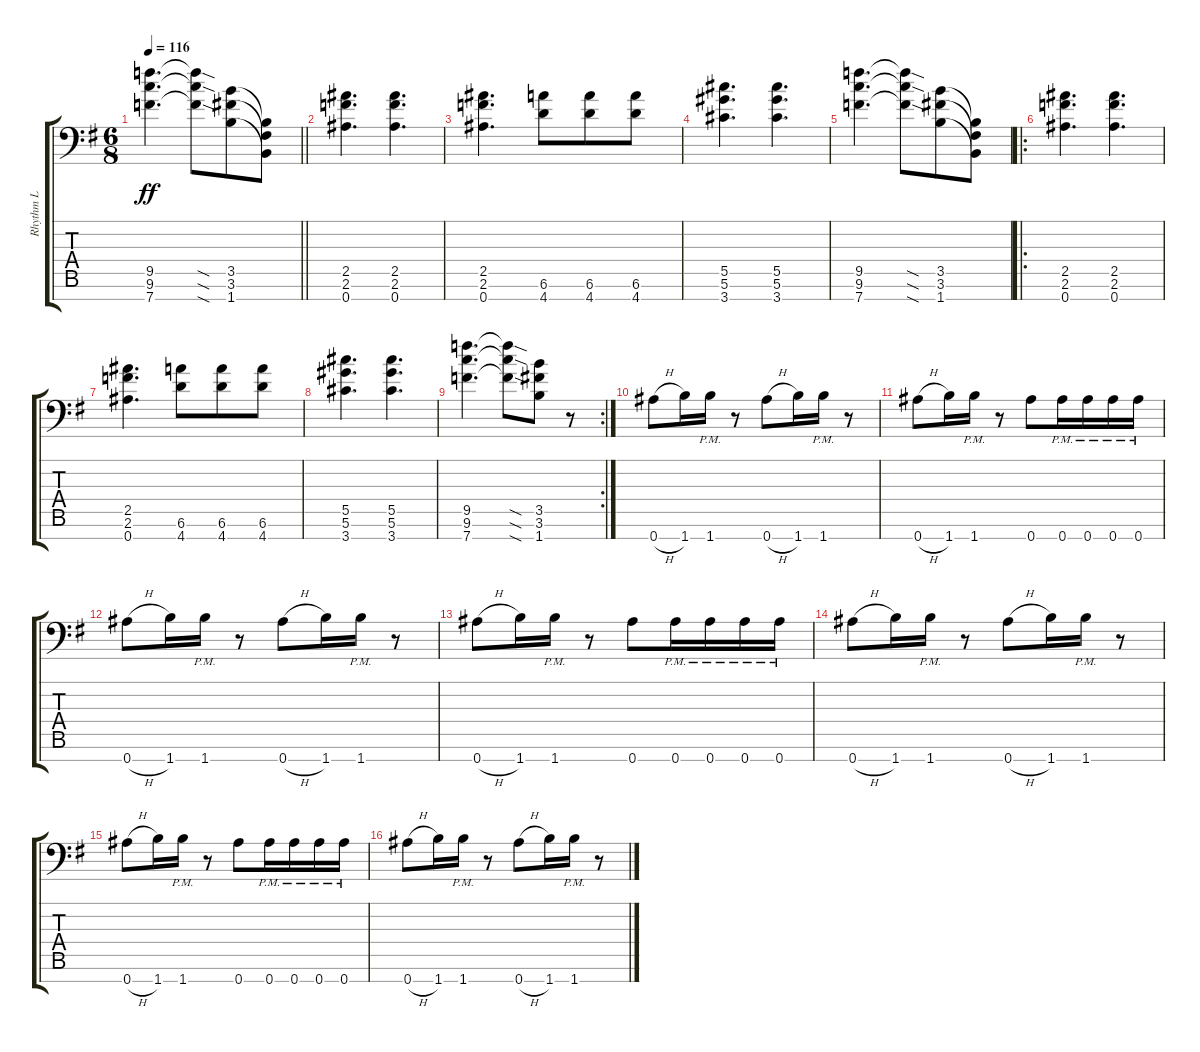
\track ("Rhythm L" "Rhythm L") {instrument distortionguitar}
\staff {score tabs}
\tuning (Eb4 Bb3 Gb3 Db3 Ab2 Eb2 Bb1) {hide}
\ts (6 8)
\tempo 116
\clef f4
\barLineRight lightlight
\ks g
(9.5 9.6 7.7).4{d ot 8vb dy ff} (9.5{sod t} 9.6{sod t} 7.7{sod t}).8{ot 8vb} (3.5 3.6 1.7).8{ot 8vb} (3.5{t} 3.6{t} 1.7{t}).8 |
(2.5 2.6 0.7).4{d ot 8vb} (2.5 2.6 0.7).4{d ot 8vb} |
(2.5 2.6 0.7).4{d ot 8vb} (6.6 4.7).8{ot 8vb} (6.6 4.7).8{ot 8vb} (6.6 4.7).8{ot 8vb} |
(5.5 5.6 3.7).4{d ot 8vb} (5.5 5.6 3.7).4{d ot 8vb} |
(9.5 9.6 7.7).4{d ot 8vb} (9.5{sod t} 9.6{sod t} 7.7{sod t}).8{ot 8vb} (3.5 3.6 1.7).8{ot 8vb} (3.5{t} 3.6{t} 1.7{t}).8 |
\ro
(2.5 2.6 0.7).4{d ot 8vb} (2.5 2.6 0.7).4{d ot 8vb} |
(2.5 2.6 0.7).4{d ot 8vb} (6.6 4.7).8{ot 8vb} (6.6 4.7).8{ot 8vb} (6.6 4.7).8{ot 8vb} |
(5.5 5.6 3.7).4{d ot 8vb} (5.5 5.6 3.7).4{d ot 8vb} |
\rc 2
(9.5 9.6 7.7).4{d ot 8vb} (9.5{sod t} 9.6{sod t} 7.7{sod t}).8{ot 8vb} (3.5 3.6 1.7).8{ot 8vb} r.8 |
0.7{h}.8{ot 8vb} 1.7.16{ot 8vb} 1.7{pm}.16{ot 8vb} r.8 0.7{h}.8{ot 8vb} 1.7.16{ot 8vb} 1.7{pm}.16{ot 8vb} r.8 |
0.7{h}.8{ot 8vb} 1.7.16{ot 8vb} 1.7{pm}.16{ot 8vb} r.8 0.7.8{ot 8vb} 0.7{pm}.16{ot 8vb} 0.7{pm}.16{ot 8vb} 0.7{pm}.16{ot 8vb} 0.7{pm}.16{ot 8vb} |
0.7{h}.8{ot 8vb} 1.7.16{ot 8vb} 1.7{pm}.16{ot 8vb} r.8 0.7{h}.8{ot 8vb} 1.7.16{ot 8vb} 1.7{pm}.16{ot 8vb} r.8 |
0.7{h}.8{ot 8vb} 1.7.16{ot 8vb} 1.7{pm}.16{ot 8vb} r.8 0.7.8{ot 8vb} 0.7{pm}.16{ot 8vb} 0.7{pm}.16{ot 8vb} 0.7{pm}.16{ot 8vb} 0.7{pm}.16{ot 8vb} |
0.7{h}.8{ot 8vb} 1.7.16{ot 8vb} 1.7{pm}.16{ot 8vb} r.8 0.7{h}.8{ot 8vb} 1.7.16{ot 8vb} 1.7{pm}.16{ot 8vb} r.8 |
0.7{h}.8{ot 8vb} 1.7.16{ot 8vb} 1.7{pm}.16{ot 8vb} r.8 0.7.8{ot 8vb} 0.7{pm}.16{ot 8vb} 0.7{pm}.16{ot 8vb} 0.7{pm}.16{ot 8vb} 0.7{pm}.16{ot 8vb} |
0.7{h}.8{ot 8vb} 1.7.16{ot 8vb} 1.7{pm}.16{ot 8vb} r.8 0.7{h}.8{ot 8vb} 1.7.16{ot 8vb} 1.7{pm}.16{ot 8vb} r.8
